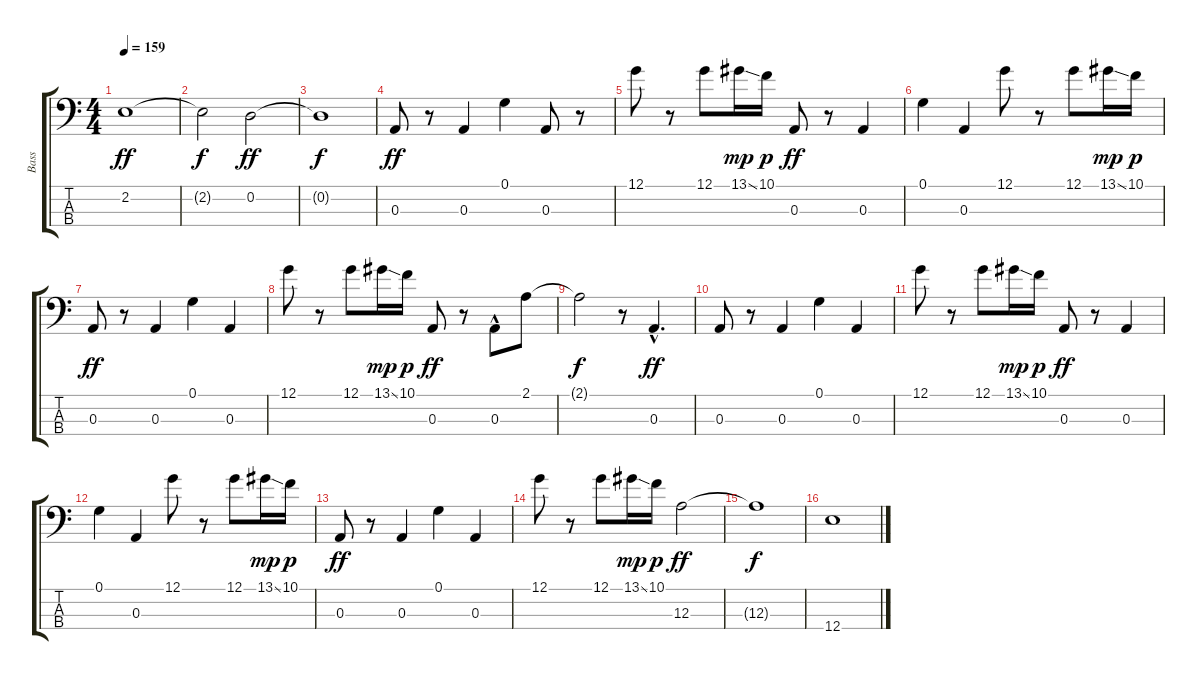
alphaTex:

\track ("Bass" "Bass") {instrument electricbassfinger}
\staff {score tabs}
\tuning (G2 D2 A1 E1) {hide}
\ts (4 4)
\tempo 159
\clef f4
\ks c
2.2.1{dy ff} |
2.2{t}.2{dy f} 0.2.2{dy ff} |
0.2{t}.1{dy f} |
0.3.8{dy ff} r.8 0.3.4 0.1.4 0.3.8 r.8 |
12.1.8 r.8 12.1.8 13.1{ss}.16{dy mp} 10.1.16{dy p} 0.3.8{dy ff} r.8 0.3.4 |
0.1.4 0.3.4 12.1.8 r.8 12.1.8 13.1{ss}.16{dy mp} 10.1.16{dy p} |
0.3.8{dy ff} r.8 0.3.4 0.1.4 0.3.4 |
12.1.8 r.8 12.1.8 13.1{ss}.16{dy mp} 10.1.16{dy p} 0.3.8{dy ff} r.8 0.3{hac}.8 2.1.8 |
2.1{t}.2{dy f} r.8 0.3{hac}.4{d dy ff} |
0.3.8 r.8 0.3.4 0.1.4 0.3.4 |
12.1.8 r.8 12.1.8 13.1{ss}.16{dy mp} 10.1.16{dy p} 0.3.8{dy ff} r.8 0.3.4 |
0.1.4 0.3.4 12.1.8 r.8 12.1.8 13.1{ss}.16{dy mp} 10.1.16{dy p} |
0.3.8{dy ff} r.8 0.3.4 0.1.4 0.3.4 |
12.1.8 r.8 12.1.8 13.1{ss}.16{dy mp} 10.1.16{dy p} 12.3.2{dy ff} |
12.3{t}.1{dy f} |
12.4.1
